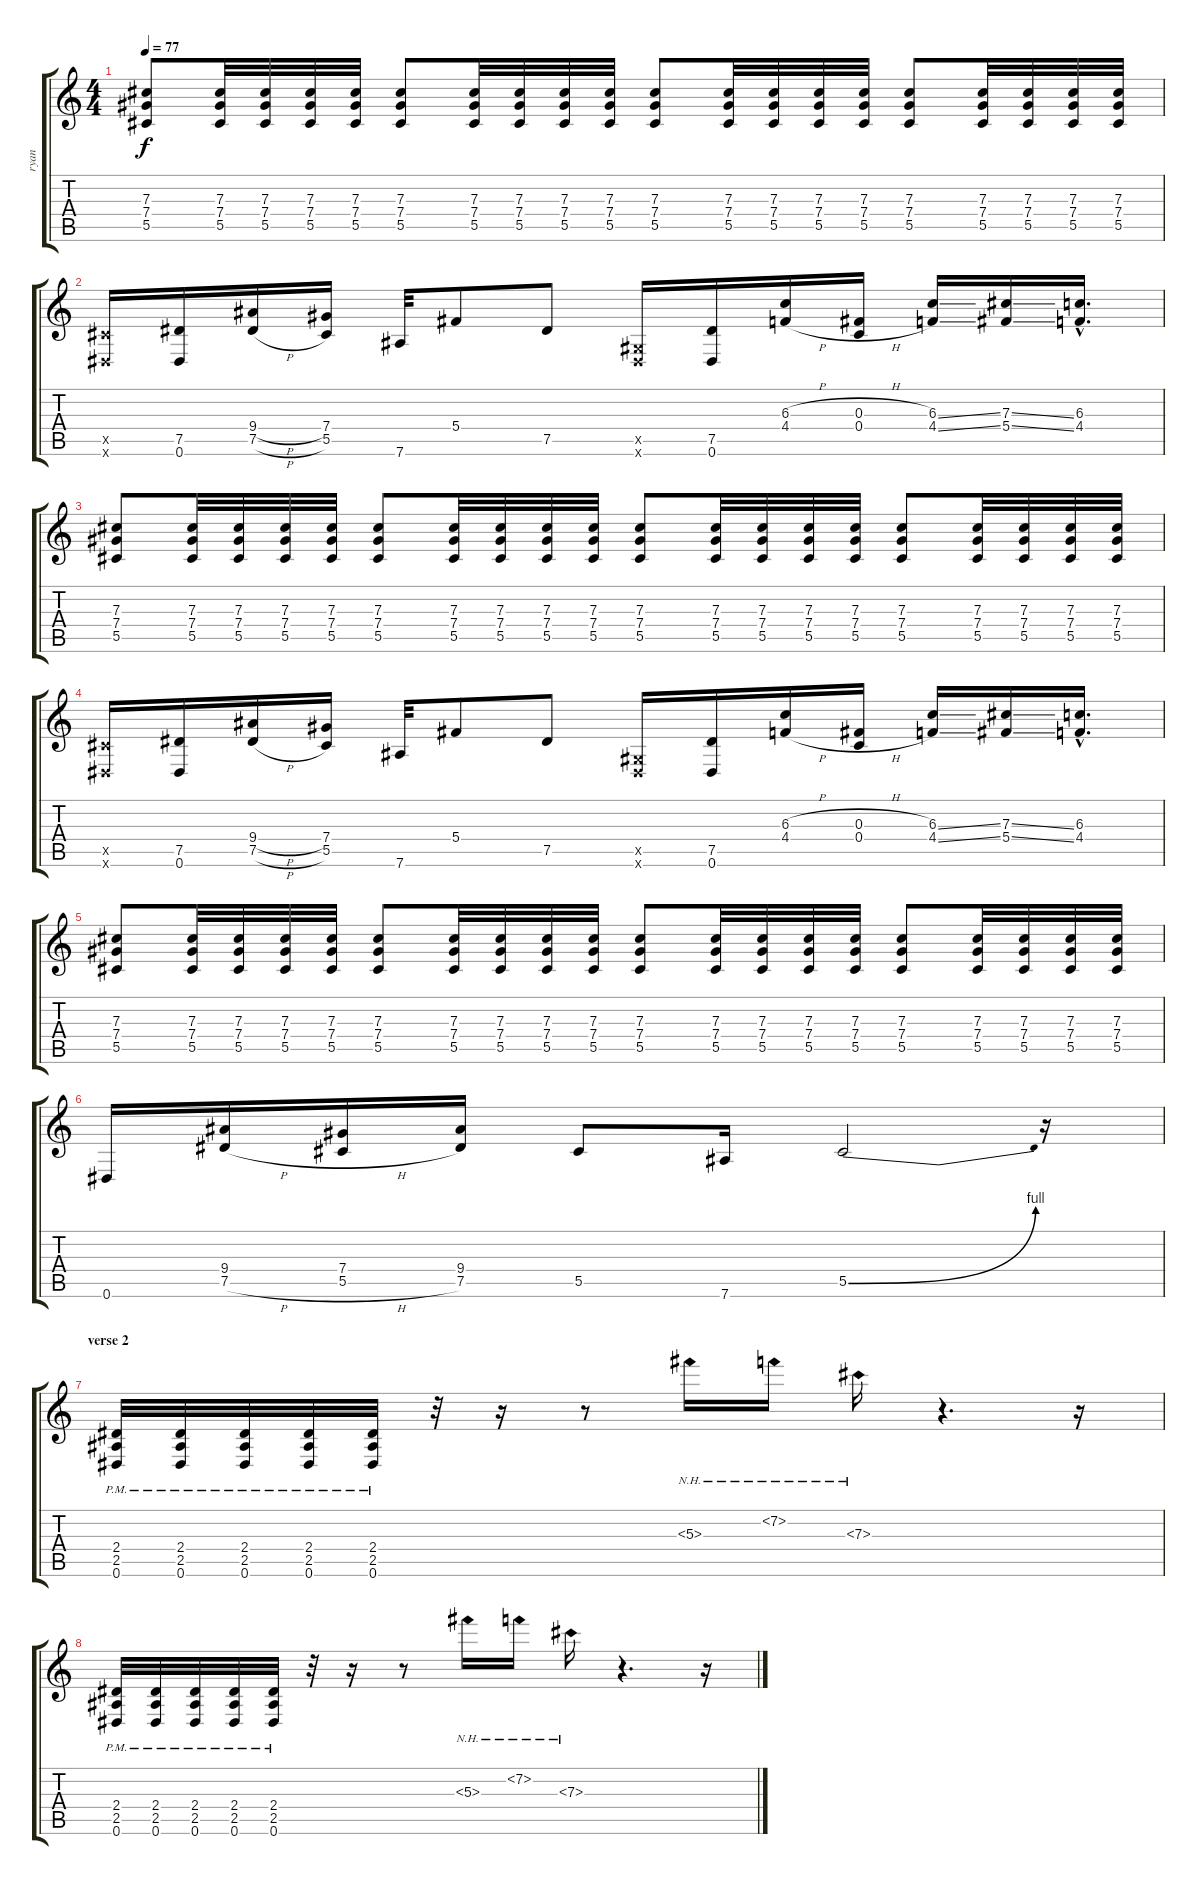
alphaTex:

\track ("ryan" "ryan") {instrument overdrivenguitar}
\staff {score tabs}
\tuning (Eb4 Bb3 Gb3 Db3 Ab2 Eb2) {hide}
\ts (4 4)
\tempo 77
\clef g2
\ks c
(7.3 7.4 5.5).8{dy f} (7.3 7.4 5.5).32 (7.3 7.4 5.5).32 (7.3 7.4 5.5).32 (7.3 7.4 5.5).32 (7.3 7.4 5.5).8 (7.3 7.4 5.5).32 (7.3 7.4 5.5).32 (7.3 7.4 5.5).32 (7.3 7.4 5.5).32 (7.3 7.4 5.5).8 (7.3 7.4 5.5).32 (7.3 7.4 5.5).32 (7.3 7.4 5.5).32 (7.3 7.4 5.5).32 (7.3 7.4 5.5).8 (7.3 7.4 5.5).32 (7.3 7.4 5.5).32 (7.3 7.4 5.5).32 (7.3 7.4 5.5).32 |
(5.5{x} 0.6{x}).16 (7.5 0.6).16 (9.4{h} 7.5{h}).16 (7.4 5.5).16 7.6.32 5.4.8 7.5.8 (0.5{x} 0.6{x}).16 (7.5 0.6).16 (6.3{h} 4.4{h}).16 (0.3{h} 0.4{h}).16 (6.3{ss} 4.4{ss}).16 (7.3{ss} 5.4{ss}).16 (6.3{hac} 4.4{hac}).16{d} |
(7.3 7.4 5.5).8 (7.3 7.4 5.5).32 (7.3 7.4 5.5).32 (7.3 7.4 5.5).32 (7.3 7.4 5.5).32 (7.3 7.4 5.5).8 (7.3 7.4 5.5).32 (7.3 7.4 5.5).32 (7.3 7.4 5.5).32 (7.3 7.4 5.5).32 (7.3 7.4 5.5).8 (7.3 7.4 5.5).32 (7.3 7.4 5.5).32 (7.3 7.4 5.5).32 (7.3 7.4 5.5).32 (7.3 7.4 5.5).8 (7.3 7.4 5.5).32 (7.3 7.4 5.5).32 (7.3 7.4 5.5).32 (7.3 7.4 5.5).32 |
(5.5{x} 0.6{x}).16 (7.5 0.6).16 (9.4{h} 7.5{h}).16 (7.4 5.5).16 7.6.32 5.4.8 7.5.8 (0.5{x} 0.6{x}).16 (7.5 0.6).16 (6.3{h} 4.4{h}).16 (0.3{h} 0.4{h}).16 (6.3{ss} 4.4{ss}).16 (7.3{ss} 5.4{ss}).16 (6.3{hac} 4.4{hac}).16{d} |
(7.3 7.4 5.5).8 (7.3 7.4 5.5).32 (7.3 7.4 5.5).32 (7.3 7.4 5.5).32 (7.3 7.4 5.5).32 (7.3 7.4 5.5).8 (7.3 7.4 5.5).32 (7.3 7.4 5.5).32 (7.3 7.4 5.5).32 (7.3 7.4 5.5).32 (7.3 7.4 5.5).8 (7.3 7.4 5.5).32 (7.3 7.4 5.5).32 (7.3 7.4 5.5).32 (7.3 7.4 5.5).32 (7.3 7.4 5.5).8 (7.3 7.4 5.5).32 (7.3 7.4 5.5).32 (7.3 7.4 5.5).32 (7.3 7.4 5.5).32 |
0.6.16 (9.4 7.5{h}).16 (7.4 5.5{h}).16 (9.4 7.5).16 5.5.8 7.6.16 5.5{be (bend 0 0 60 4)}.2 r.16 |
\section ("" "verse 2")
(2.4{pm} 2.5{pm} 0.6{pm}).32 (2.4{pm} 2.5{pm} 0.6{pm}).32 (2.4{pm} 2.5{pm} 0.6{pm}).32 (2.4{pm} 2.5{pm} 0.6{pm}).32 (2.4{pm} 2.5{pm} 0.6{pm}).32 r.32 r.16 r.8 5.3{nh}.16 7.2{nh}.16 7.3{nh}.16 r.4{d} r.16 |
(2.4{pm} 2.5{pm} 0.6{pm}).32 (2.4{pm} 2.5{pm} 0.6{pm}).32 (2.4{pm} 2.5{pm} 0.6{pm}).32 (2.4{pm} 2.5{pm} 0.6{pm}).32 (2.4{pm} 2.5{pm} 0.6{pm}).32 r.32 r.16 r.8 5.3{nh}.16 7.2{nh}.16 7.3{nh}.16 r.4{d} r.16
